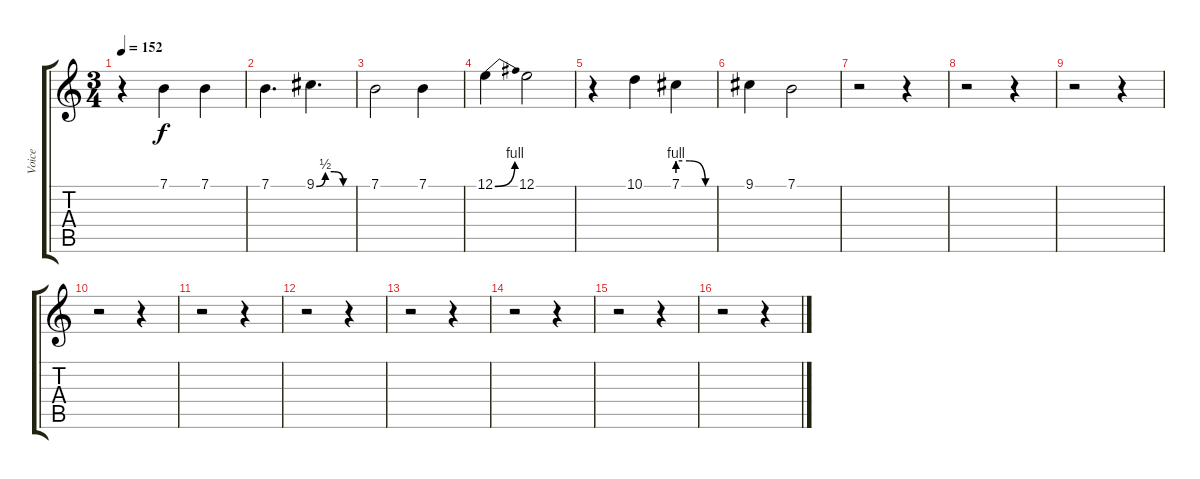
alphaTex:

\track ("Voice" "Voice") {instrument lead8bassandlead}
\staff {score tabs}
\tuning (E4 B3 G3 D3 A2 E2) {hide}
\ts (3 4)
\tempo 152
\clef g2
\ks c
r.4{dy f} 7.1.4 7.1.4 |
7.1.4{d} 9.1{be (custom 0 0 15 2 30 2 45 0 60 0)}.4{d} |
7.1.2 7.1.4 |
12.1{be (bend 0 0 60 4)}.4 12.1.2 |
r.4 10.1.4 7.1{be (custom 0 4 20 4 47 0 60 0)}.4 |
9.1.4 7.1.2 |
r.2 r.4 |
r.2 r.4 |
r.2 r.4 |
r.2 r.4 |
r.2 r.4 |
r.2 r.4 |
r.2 r.4 |
r.2 r.4 |
r.2 r.4 |
r.2 r.4
